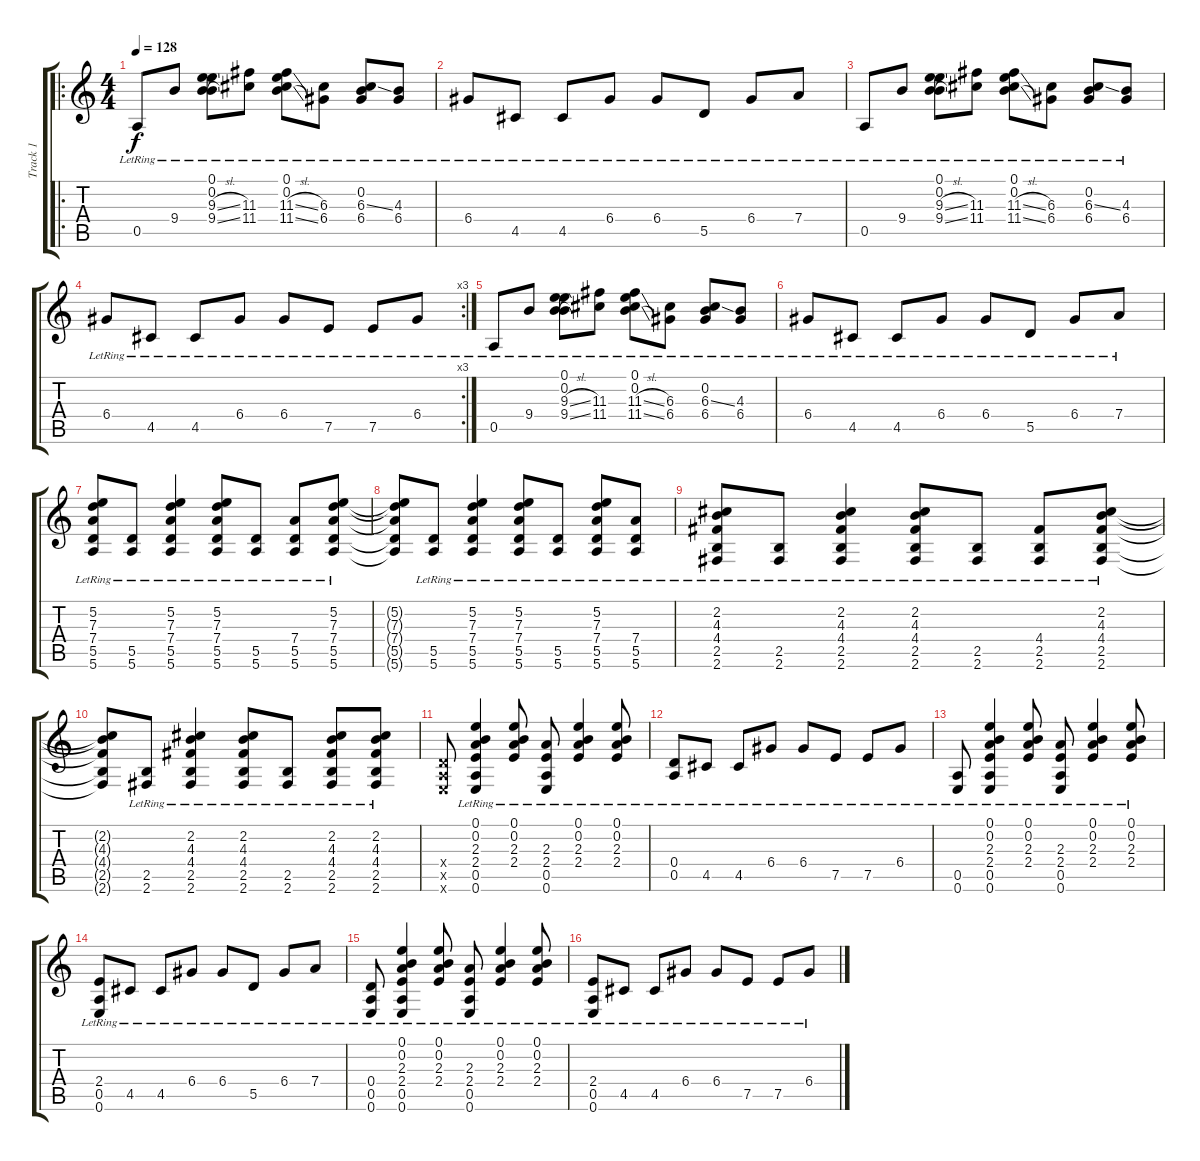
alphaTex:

\track ("Track 1" "Track 1") {instrument acousticguitarsteel}
\staff {score tabs}
\tuning (E4 B3 G3 D3 A2 E2) {hide}
\ro
\ts (4 4)
\tempo 128
\clef g2
\ks c
0.5{lr}.8{dy f instrument acousticguitarsteel} 9.4{lr}.8 (0.1{lr} 0.2{lr} 9.3{sl lr} 9.4{sl lr}).8 (11.3{lr} 11.4{lr}).8 (0.1{lr} 0.2{lr} 11.3{sl lr} 11.4{sl lr}).8 (6.3{lr} 6.4{lr}).8 (0.2{lr} 6.3{ss lr} 6.4{lr}).8 (4.3{lr} 6.4{lr}).8 |
6.4{lr}.8 4.5{lr}.8 4.5{lr}.8 6.4{lr}.8 6.4{lr}.8 5.5{lr}.8 6.4{lr}.8 7.4{lr}.8 |
0.5{lr}.8 9.4{lr}.8 (0.1{lr} 0.2{lr} 9.3{sl lr} 9.4{sl lr}).8 (11.3{lr} 11.4{lr}).8 (0.1{lr} 0.2{lr} 11.3{sl lr} 11.4{sl lr}).8 (6.3{lr} 6.4{lr}).8 (0.2{lr} 6.3{ss lr} 6.4{lr}).8 (4.3{lr} 6.4{lr}).8 |
\rc 3
6.4{lr}.8 4.5{lr}.8 4.5{lr}.8 6.4{lr}.8 6.4{lr}.8 7.5{lr}.8 7.5{lr}.8 6.4{lr}.8 |
0.5{lr}.8 9.4{lr}.8 (0.1{lr} 0.2{lr} 9.3{sl lr} 9.4{sl lr}).8 (11.3{lr} 11.4{lr}).8 (0.1{lr} 0.2{lr} 11.3{sl lr} 11.4{sl lr}).8 (6.3{lr} 6.4{lr}).8 (0.2{lr} 6.3{ss lr} 6.4{lr}).8 (4.3{lr} 6.4{lr}).8 |
6.4{lr}.8 4.5{lr}.8 4.5{lr}.8 6.4{lr}.8 6.4{lr}.8 5.5{lr}.8 6.4{lr}.8 7.4{lr}.8 |
(5.2{lr} 7.3{lr} 7.4{lr} 5.5{lr} 5.6{lr}).8 (5.5{lr} 5.6{lr}).8 (5.2{lr} 7.3{lr} 7.4{lr} 5.5{lr} 5.6{lr}).4 (5.2{lr} 7.3{lr} 7.4{lr} 5.5{lr} 5.6{lr}).8 (5.5{lr} 5.6{lr}).8 (7.4{lr} 5.5{lr} 5.6{lr}).8 (5.2{lr} 7.3{lr} 7.4{lr} 5.5{lr} 5.6{lr}).8 |
(5.2{t} 7.3{t} 7.4{t} 5.5{t} 5.6{t}).8 (5.5{lr} 5.6{lr}).8 (5.2{lr} 7.3{lr} 7.4{lr} 5.5{lr} 5.6{lr}).4 (5.2{lr} 7.3{lr} 7.4{lr} 5.5{lr} 5.6{lr}).8 (5.5{lr} 5.6{lr}).8 (5.2{lr} 7.3{lr} 7.4{lr} 5.5{lr} 5.6{lr}).8 (7.4{lr} 5.5{lr} 5.6{lr}).8 |
(2.2{lr} 4.3{lr} 4.4{lr} 2.5{lr} 2.6{lr}).8 (2.5{lr} 2.6{lr}).8 (2.2{lr} 4.3{lr} 4.4{lr} 2.5{lr} 2.6{lr}).4 (2.2{lr} 4.3{lr} 4.4{lr} 2.5{lr} 2.6{lr}).8 (2.5{lr} 2.6{lr}).8 (4.4{lr} 2.5{lr} 2.6{lr}).8 (2.2{lr} 4.3{lr} 4.4{lr} 2.5{lr} 2.6{lr}).8 |
(2.2{t} 4.3{t} 4.4{t} 2.5{t} 2.6{t}).8 (2.5{lr} 2.6{lr}).8 (2.2{lr} 4.3{lr} 4.4{lr} 2.5{lr} 2.6{lr}).4 (2.2{lr} 4.3{lr} 4.4{lr} 2.5{lr} 2.6{lr}).8 (2.5{lr} 2.6{lr}).8 (2.2{lr} 4.3{lr} 4.4{lr} 2.5{lr} 2.6{lr}).8 (2.2{lr} 4.3{lr} 4.4{lr} 2.5{lr} 2.6{lr}).8 |
(0.4{x} 0.5{x} 0.6{x}).8 (0.1{lr} 0.2{lr} 2.3{lr} 2.4{lr} 0.5{lr} 0.6{lr}).4 (0.1{lr} 0.2{lr} 2.3{lr} 2.4{lr}).8 (2.3{lr} 2.4{lr} 0.5{lr} 0.6{lr}).8 (0.1{lr} 0.2{lr} 2.3{lr} 2.4{lr}).4 (0.1{lr} 0.2{lr} 2.3{lr} 2.4{lr}).8 |
(0.4{lr} 0.5{lr}).8 4.5{lr}.8 4.5{lr}.8 6.4{lr}.8 6.4{lr}.8 7.5{lr}.8 7.5{lr}.8 6.4{lr}.8 |
(0.5{lr} 0.6{lr}).8 (0.1{lr} 0.2{lr} 2.3{lr} 2.4{lr} 0.5{lr} 0.6{lr}).4 (0.1{lr} 0.2{lr} 2.3{lr} 2.4{lr}).8 (2.3{lr} 2.4{lr} 0.5{lr} 0.6{lr}).8 (0.1{lr} 0.2{lr} 2.3{lr} 2.4{lr}).4 (0.1{lr} 0.2{lr} 2.3{lr} 2.4{lr}).8 |
(2.4{lr} 0.5{lr} 0.6{lr}).8 4.5{lr}.8 4.5{lr}.8 6.4{lr}.8 6.4{lr}.8 5.5{lr}.8 6.4{lr}.8 7.4{lr}.8 |
(0.4{lr} 0.5{lr} 0.6{lr}).8 (0.1{lr} 0.2{lr} 2.3{lr} 2.4{lr} 0.5{lr} 0.6{lr}).4 (0.1{lr} 0.2{lr} 2.3{lr} 2.4{lr}).8 (2.3{lr} 2.4{lr} 0.5{lr} 0.6{lr}).8 (0.1{lr} 0.2{lr} 2.3{lr} 2.4{lr}).4 (0.1{lr} 0.2{lr} 2.3{lr} 2.4{lr}).8 |
(2.4{lr} 0.5{lr} 0.6{lr}).8 4.5{lr}.8 4.5{lr}.8 6.4{lr}.8 6.4{lr}.8 7.5{lr}.8 7.5{lr}.8 6.4{lr}.8
